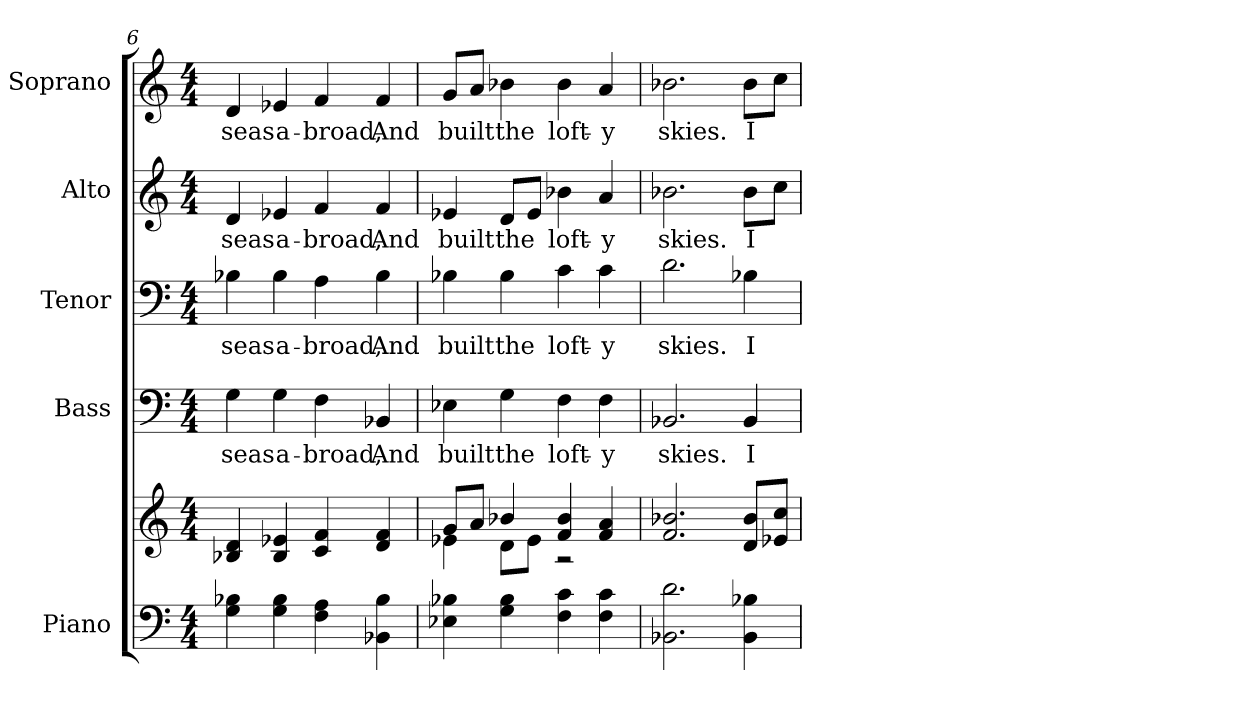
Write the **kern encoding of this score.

**kern	**kern	**kern	**text	**kern	**text	**kern	**text	**kern	**text
*part5	*part5	*part4	*part4	*part3	*part3	*part2	*part2	*part1	*part1
*staff6	*staff5	*staff4	*staff4	*staff3	*staff3	*staff2	*staff2	*staff1	*staff1
*I"Piano	*	*I"Bass	*	*I"Tenor	*	*I"Alto	*	*I"Soprano	*
*I'Pno.	*	*I'B.	*	*I'T.	*	*I'A.	*	*I'S.	*
*clefF4	*clefG2	*clefF4	*	*clefF4	*	*clefG2	*	*clefG2	*
*k[]	*k[]	*k[]	*	*k[]	*	*k[]	*	*k[]	*
*C:	*C:	*C:	*	*C:	*	*C:	*	*C:	*
*M4/4	*M4/4	*M4/4	*	*M4/4	*	*M4/4	*	*M4/4	*
=6	=6	=6	=6	=6	=6	=6	=6	=6	=6
!	!	!	!LO:LY:b:color=#000000	!	!	!	!	!	!
!	!	!	!	!	!LO:LY:b:color=#000000	!	!	!	!
!	!	!	!	!	!	!	!LO:LY:b:color=#000000	!	!
!	!	!	!	!	!	!	!	!	!LO:LY:b:color=#000000
4Gi\ 4B-Xi	4B-Xi/ 4di	4Gi\	seas	4B-Xi\	seas	4di/	seas	4di/	seas
!	!	!	!LO:LY:b:color=#000000	!	!	!	!	!	!
!	!	!	!	!	!LO:LY:b:color=#000000	!	!	!	!
!	!	!	!	!	!	!	!LO:LY:b:color=#000000	!	!
!	!	!	!	!	!	!	!	!	!LO:LY:b:color=#000000
4Gi\ 4B-i	4B-i/ 4e-Xi	4Gi\	a-	4B-i\	a-	4e-Xi/	a-	4e-Xi/	a-
!	!	!	!LO:LY:b:color=#000000	!	!	!	!	!	!
!	!	!	!	!	!LO:LY:b:color=#000000	!	!	!	!
!	!	!	!	!	!	!	!LO:LY:b:color=#000000	!	!
!	!	!	!	!	!	!	!	!	!LO:LY:b:color=#000000
4Fi\ 4Ai	4ci/ 4fi	4Fi\	-broad,	4Ai\	-broad,	4fi/	-broad,	4fi/	-broad,
!	!	!	!LO:LY:b:color=#000000	!	!	!	!	!	!
!	!	!	!	!	!LO:LY:b:color=#000000	!	!	!	!
!	!	!	!	!	!	!	!LO:LY:b:color=#000000	!	!
!	!	!	!	!	!	!	!	!	!LO:LY:b:color=#000000
4BB-Xi\ 4B-i	4di/ 4fi	4BB-Xi/	And	4B-i\	And	4fi/	And	4fi/	And
=7	=7	=7	=7	=7	=7	=7	=7	=7	=7
*	*^	*	*	*	*	*	*	*	*
!	!	!	!	!LO:LY:b:color=#000000	!	!	!	!	!	!
!	!	!	!	!	!	!LO:LY:b:color=#000000	!	!	!	!
!	!	!	!	!	!	!	!	!LO:LY:b:color=#000000	!	!
!	!	!	!	!	!	!	!	!	!	!LO:LY:b:color=#000000
4E-Xi\ 4B-Xi	8gi/L	4e-Xi\	4E-Xi\	built	4B-Xi\	built	4e-Xi/	built	8gi/L	built
.	8ai/J	.	.	.	.	.	.	.	8ai/J	.
!	!	!	!	!LO:LY:b:color=#000000	!	!	!	!	!	!
!	!	!	!	!	!	!LO:LY:b:color=#000000	!	!	!	!
!	!	!	!	!	!	!	!	!LO:LY:b:color=#000000	!	!
!	!	!	!	!	!	!	!	!	!	!LO:LY:b:color=#000000
4Gi\ 4B-i	4b-Xi/	8di\L	4Gi\	the	4B-i\	the	8di/L	the	4b-Xi\	the
.	.	8e-i\J	.	.	.	.	8e-i/J	.	.	.
!	!	!	!	!LO:LY:b:color=#000000	!	!	!	!	!	!
!	!	!	!	!	!	!LO:LY:b:color=#000000	!	!	!	!
!	!	!	!	!	!	!	!	!LO:LY:b:color=#000000	!	!
!	!	!	!	!	!	!	!	!	!	!LO:LY:b:color=#000000
4Fi\ 4ci	4fi/ 4b-i	2r	4Fi\	loft-	4ci\	loft-	4b-Xi\	loft-	4b-i\	loft-
!	!	!	!	!LO:LY:b:color=#000000	!	!	!	!	!	!
!	!	!	!	!	!	!LO:LY:b:color=#000000	!	!	!	!
!	!	!	!	!	!	!	!	!LO:LY:b:color=#000000	!	!
!	!	!	!	!	!	!	!	!	!	!LO:LY:b:color=#000000
4Fi\ 4ci	4fi/ 4ai	.	4Fi\	-y	4ci\	-y	4ai/	-y	4ai/	-y
*	*v	*v	*	*	*	*	*	*	*	*
=8	=8	=8	=8	=8	=8	=8	=8	=8	=8
!	!	!	!LO:LY:b:color=#000000	!	!	!	!	!	!
!	!	!	!	!	!LO:LY:b:color=#000000	!	!	!	!
!	!	!	!	!	!	!	!LO:LY:b:color=#000000	!	!
!	!	!	!	!	!	!	!	!	!LO:LY:b:color=#000000
2.BB-Xi\ 2.di	2.fi/ 2.b-Xi	2.BB-Xi/	skies.	2.di\	skies.	2.b-Xi\	skies.	2.b-Xi\	skies.
!	!	!	!LO:LY:b:color=#000000	!	!	!	!	!	!
!	!	!	!	!	!LO:LY:b:color=#000000	!	!	!	!
!	!	!	!	!	!	!	!LO:LY:b:color=#000000	!	!
!	!	!	!	!	!	!	!	!	!LO:LY:b:color=#000000
4BB-i\ 4B-Xi	8di/ 8b-iL	4BB-i/	I	4B-Xi\	I	8b-i\L	I	8b-i\L	I
.	8e-Xi/ 8cciJ	.	.	.	.	8cci\J	.	8cci\J	.
=	=	=	=	=	=	=	=	=	=
*-	*-	*-	*-	*-	*-	*-	*-	*-	*-
